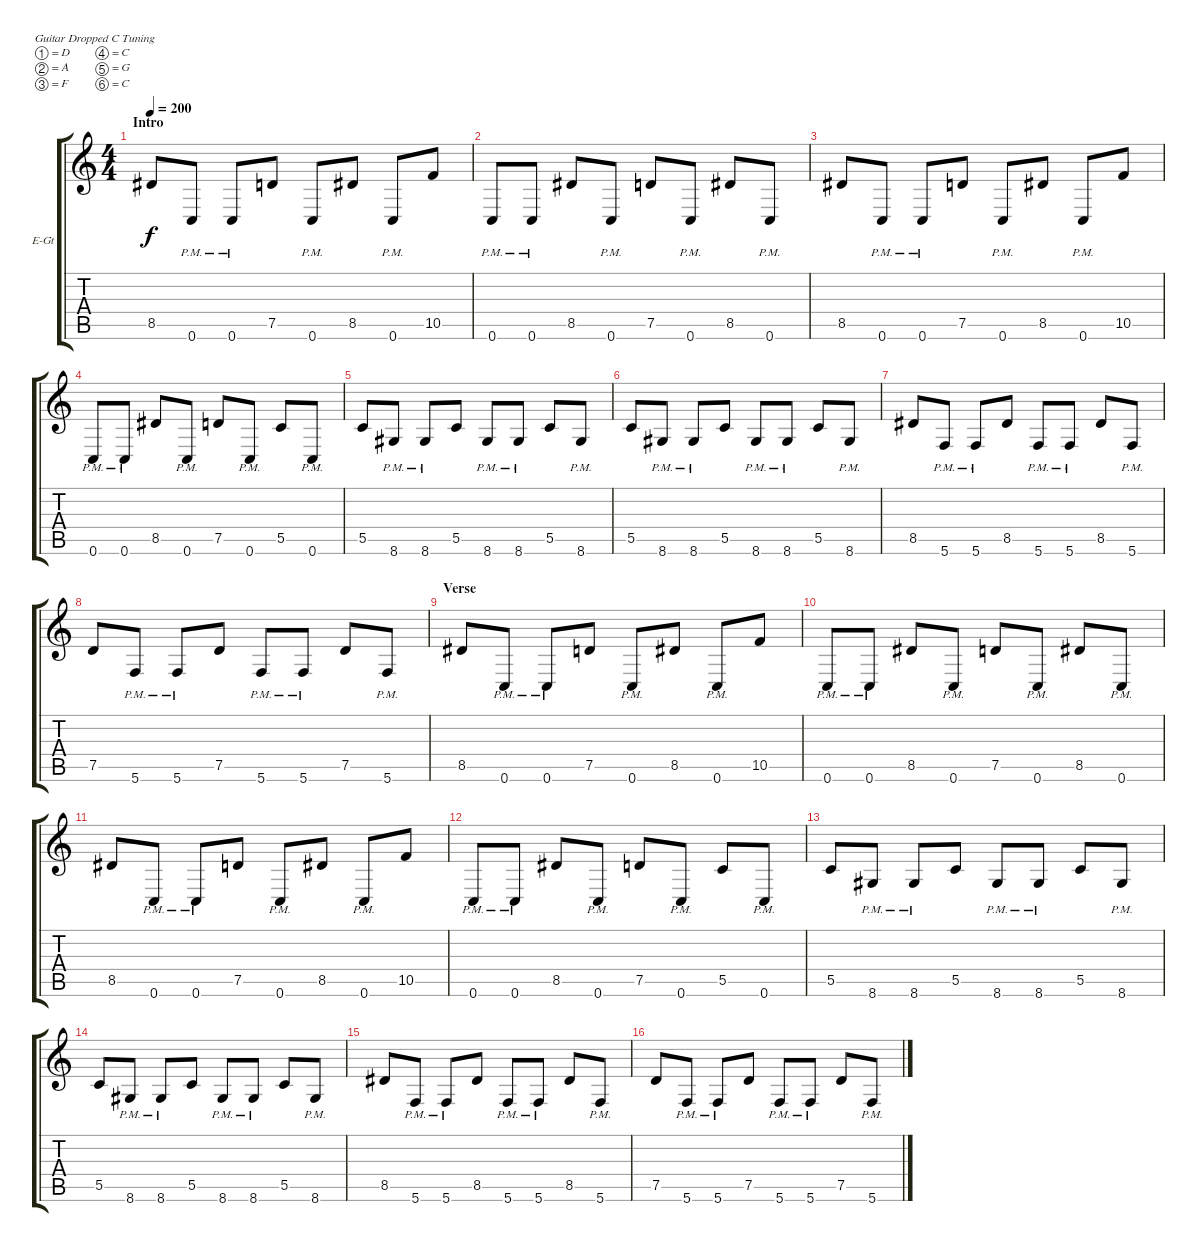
\defaultSystemsLayout 4
\bracketExtendMode groupsimilarinstruments
\firstSystemTrackNameOrientation horizontal
\otherSystemsTrackNameOrientation horizontal
\track ("Guitar 1" "E-Gt") {instrument distortionguitar}
\staff {score tabs}
\tuning (D4 A3 F3 C3 G2 C2)
\ts (4 4)
\section ("" "Intro")
\tempo 200
\clef g2
\ks c
8.5.8{dy f instrument distortionguitar} 0.6{pm}.8 0.6{pm}.8 7.5.8 0.6{pm}.8 8.5.8 0.6{pm}.8 10.5.8 |
0.6{pm}.8 0.6{pm}.8 8.5.8 0.6{pm}.8 7.5.8 0.6{pm}.8 8.5.8 0.6{pm}.8 |
8.5.8 0.6{pm}.8 0.6{pm}.8 7.5.8 0.6{pm}.8 8.5.8 0.6{pm}.8 10.5.8 |
0.6{pm}.8 0.6{pm}.8 8.5.8 0.6{pm}.8 7.5.8 0.6{pm}.8 5.5.8 0.6{pm}.8 |
5.5.8 8.6{pm}.8 8.6{pm}.8 5.5.8 8.6{pm}.8 8.6{pm}.8 5.5.8 8.6{pm}.8 |
5.5.8 8.6{pm}.8 8.6{pm}.8 5.5.8 8.6{pm}.8 8.6{pm}.8 5.5.8 8.6{pm}.8 |
8.5.8 5.6{pm}.8 5.6{pm}.8 8.5.8 5.6{pm}.8 5.6{pm}.8 8.5.8 5.6{pm}.8 |
7.5.8 5.6{pm}.8 5.6{pm}.8 7.5.8 5.6{pm}.8 5.6{pm}.8 7.5.8 5.6{pm}.8 |
\section ("" "Verse")
8.5.8 0.6{pm}.8 0.6{pm}.8 7.5.8 0.6{pm}.8 8.5.8 0.6{pm}.8 10.5.8 |
0.6{pm}.8 0.6{pm}.8 8.5.8 0.6{pm}.8 7.5.8 0.6{pm}.8 8.5.8 0.6{pm}.8 |
8.5.8 0.6{pm}.8 0.6{pm}.8 7.5.8 0.6{pm}.8 8.5.8 0.6{pm}.8 10.5.8 |
0.6{pm}.8 0.6{pm}.8 8.5.8 0.6{pm}.8 7.5.8 0.6{pm}.8 5.5.8 0.6{pm}.8 |
5.5.8 8.6{pm}.8 8.6{pm}.8 5.5.8 8.6{pm}.8 8.6{pm}.8 5.5.8 8.6{pm}.8 |
5.5.8 8.6{pm}.8 8.6{pm}.8 5.5.8 8.6{pm}.8 8.6{pm}.8 5.5.8 8.6{pm}.8 |
8.5.8 5.6{pm}.8 5.6{pm}.8 8.5.8 5.6{pm}.8 5.6{pm}.8 8.5.8 5.6{pm}.8 |
7.5.8 5.6{pm}.8 5.6{pm}.8 7.5.8 5.6{pm}.8 5.6{pm}.8 7.5.8 5.6{pm}.8
